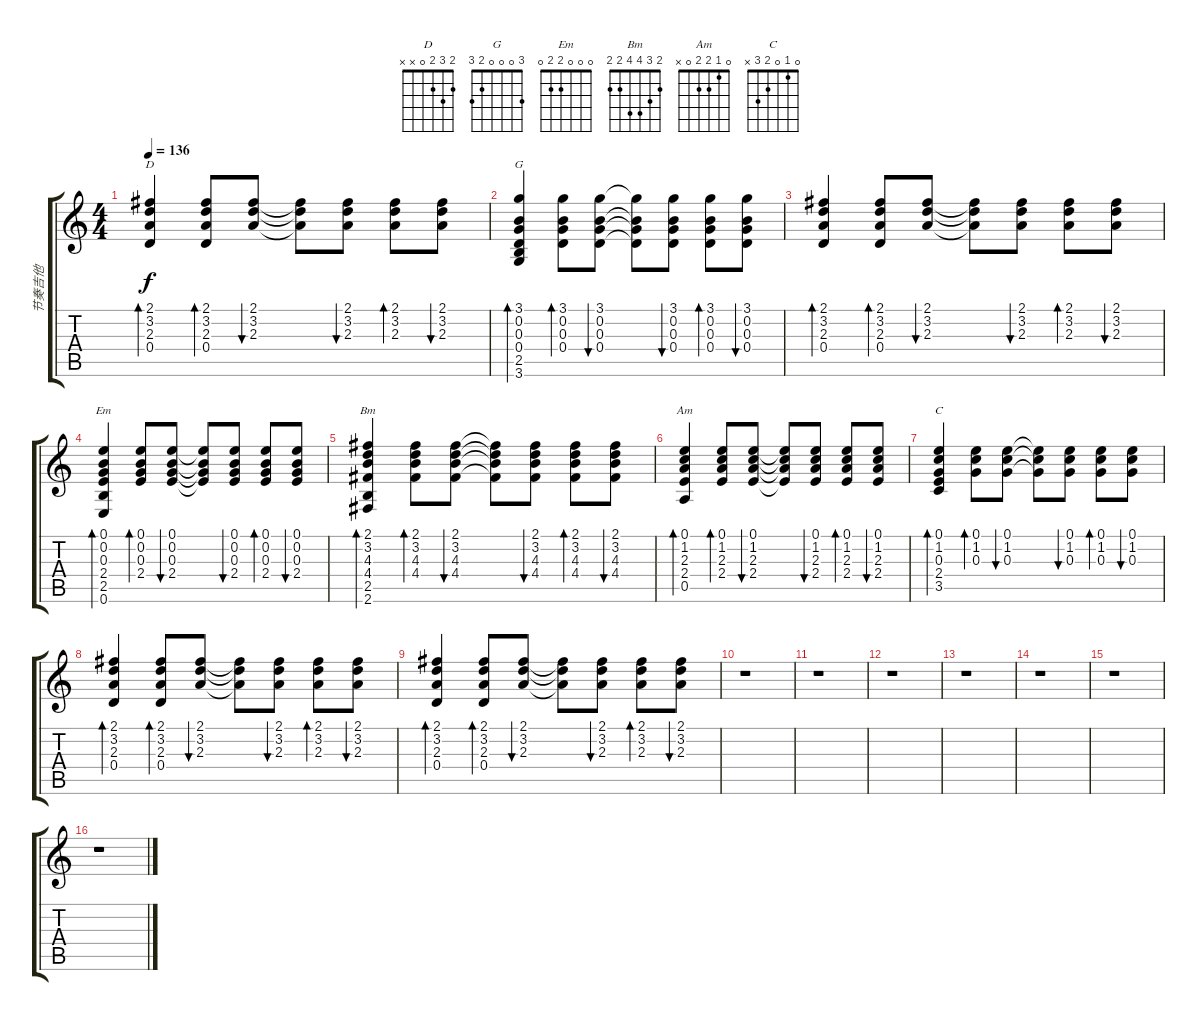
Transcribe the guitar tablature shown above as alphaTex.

\track ("节奏吉他" "节奏吉他") {instrument electricguitarclean}
\staff {score tabs}
\tuning (E4 B3 G3 D3 A2 E2) {hide}
\chord ("D" 2 3 2 0 x x)
\chord ("G" 3 0 0 0 2 3)
\chord ("Em" 0 0 0 2 2 0)
\chord ("Bm" 2 3 4 4 2 2)
\chord ("Am" 0 1 2 2 0 x)
\chord ("C" 0 1 0 2 3 x)
\ts (4 4)
\tempo 136
\clef g2
\ks c
(2.1 3.2 2.3 0.4).4{bd 60 ch "D" dy f} (2.1 3.2 2.3 0.4).8{bd 60} (2.1 3.2 2.3).8{bu 60} (2.1{t} 3.2{t} 2.3{t}).8 (2.1 3.2 2.3).8{bu 60} (2.1 3.2 2.3).8{bd 60} (2.1 3.2 2.3).8{bu 60} |
(3.1 0.2 0.3 0.4 2.5 3.6).4{bd 60 ch "G"} (3.1 0.2 0.3 0.4).8{bd 60} (3.1 0.2 0.3 0.4).8{bu 60} (3.1{t} 0.2{t} 0.3{t} 0.4{t}).8 (3.1 0.2 0.3 0.4).8{bu 60} (3.1 0.2 0.3 0.4).8{bd 60} (3.1 0.2 0.3 0.4).8{bu 60} |
(2.1 3.2 2.3 0.4).4{bd 60} (2.1 3.2 2.3 0.4).8{bd 60} (2.1 3.2 2.3).8{bu 60} (2.1{t} 3.2{t} 2.3{t}).8 (2.1 3.2 2.3).8{bu 60} (2.1 3.2 2.3).8{bd 60} (2.1 3.2 2.3).8{bu 60} |
(0.1 0.2 0.3 2.4 2.5 0.6).4{bd 60 ch "Em"} (0.1 0.2 0.3 2.4).8{bd 60} (0.1 0.2 0.3 2.4).8{bu 60} (0.1{t} 0.2{t} 0.3{t} 2.4{t}).8 (0.1 0.2 0.3 2.4).8{bu 60} (0.1 0.2 0.3 2.4).8{bd 60} (0.1 0.2 0.3 2.4).8{bu 60} |
(2.1 3.2 4.3 4.4 2.5 2.6).4{bd 60 ch "Bm"} (2.1 3.2 4.3 4.4).8{bd 60} (2.1 3.2 4.3 4.4).8{bu 60} (2.1{t} 3.2{t} 4.3{t} 4.4{t}).8 (2.1 3.2 4.3 4.4).8{bu 60} (2.1 3.2 4.3 4.4).8{bd 60} (2.1 3.2 4.3 4.4).8{bu 60} |
(0.1 1.2 2.3 2.4 0.5).4{bd 60 ch "Am"} (0.1 1.2 2.3 2.4).8{bd 60} (0.1 1.2 2.3 2.4).8{bu 60} (0.1{t} 1.2{t} 2.3{t} 2.4{t}).8 (0.1 1.2 2.3 2.4).8{bu 60} (0.1 1.2 2.3 2.4).8{bd 60} (0.1 1.2 2.3 2.4).8{bu 60} |
(0.1 1.2 0.3 2.4 3.5).4{bd 60 ch "C"} (0.1 1.2 0.3).8{bd 60} (0.1 1.2 0.3).8{bu 60} (0.1{t} 1.2{t} 0.3{t}).8 (0.1 1.2 0.3).8{bu 60} (0.1 1.2 0.3).8{bd 60} (0.1 1.2 0.3).8{bu 60} |
(2.1 3.2 2.3 0.4).4{bd 60} (2.1 3.2 2.3 0.4).8{bd 60} (2.1 3.2 2.3).8{bu 60} (2.1{t} 3.2{t} 2.3{t}).8 (2.1 3.2 2.3).8{bu 60} (2.1 3.2 2.3).8{bd 60} (2.1 3.2 2.3).8{bu 60} |
(2.1 3.2 2.3 0.4).4{bd 60} (2.1 3.2 2.3 0.4).8{bd 60} (2.1 3.2 2.3).8{bu 60} (2.1{t} 3.2{t} 2.3{t}).8 (2.1 3.2 2.3).8{bu 60} (2.1 3.2 2.3).8{bd 60} (2.1 3.2 2.3).8{bu 60} |
r.1 |
r.1 |
r.1 |
r.1 |
r.1 |
r.1 |
r.1
